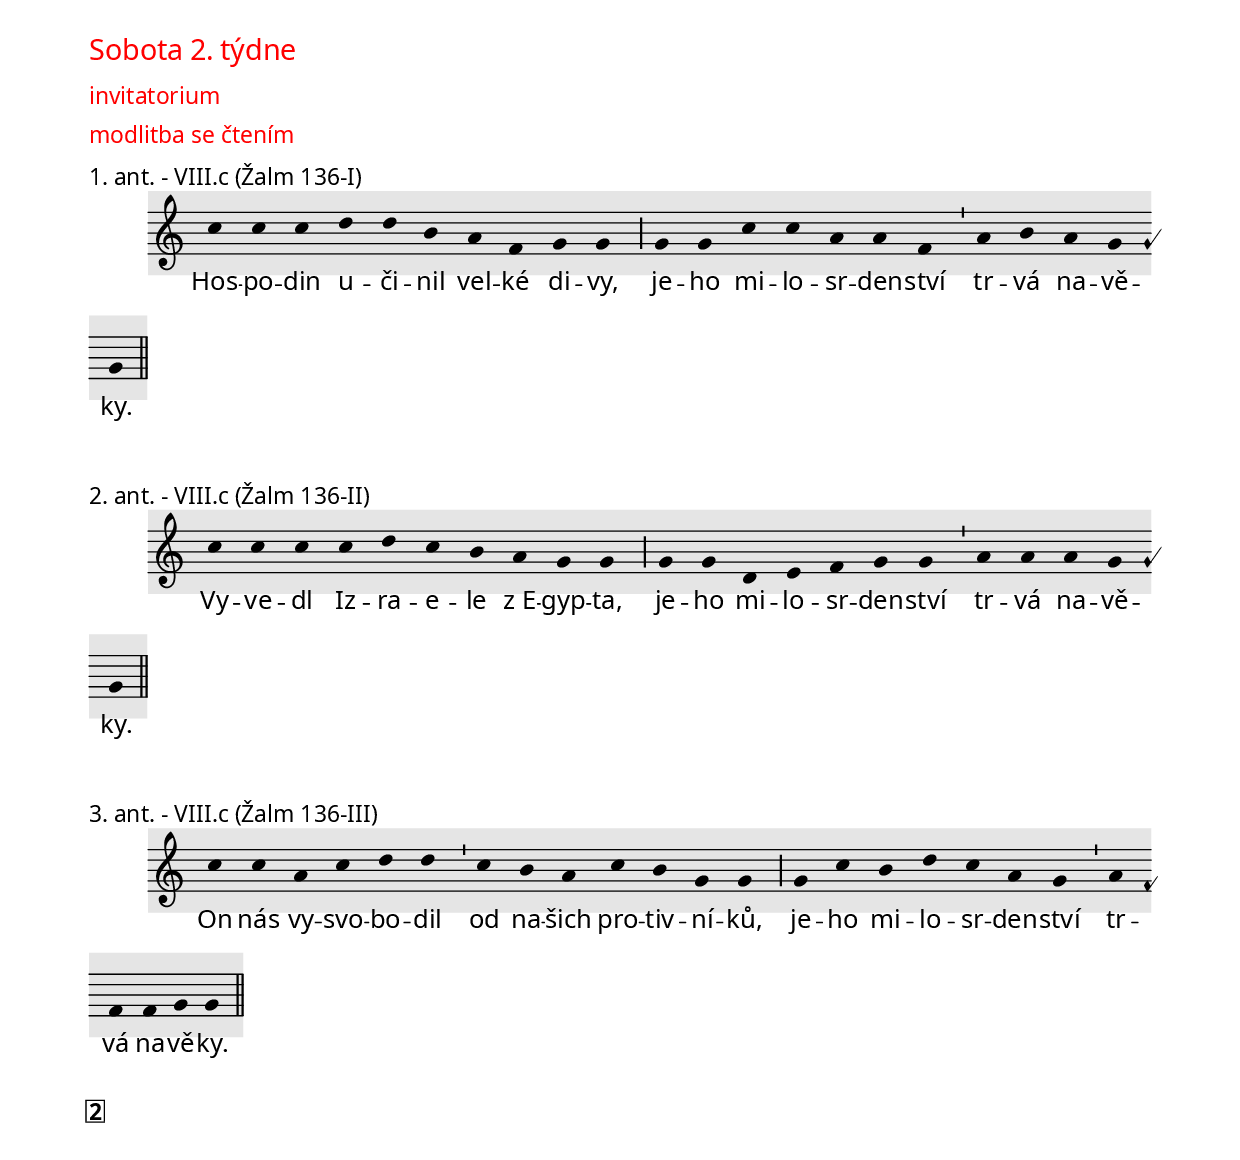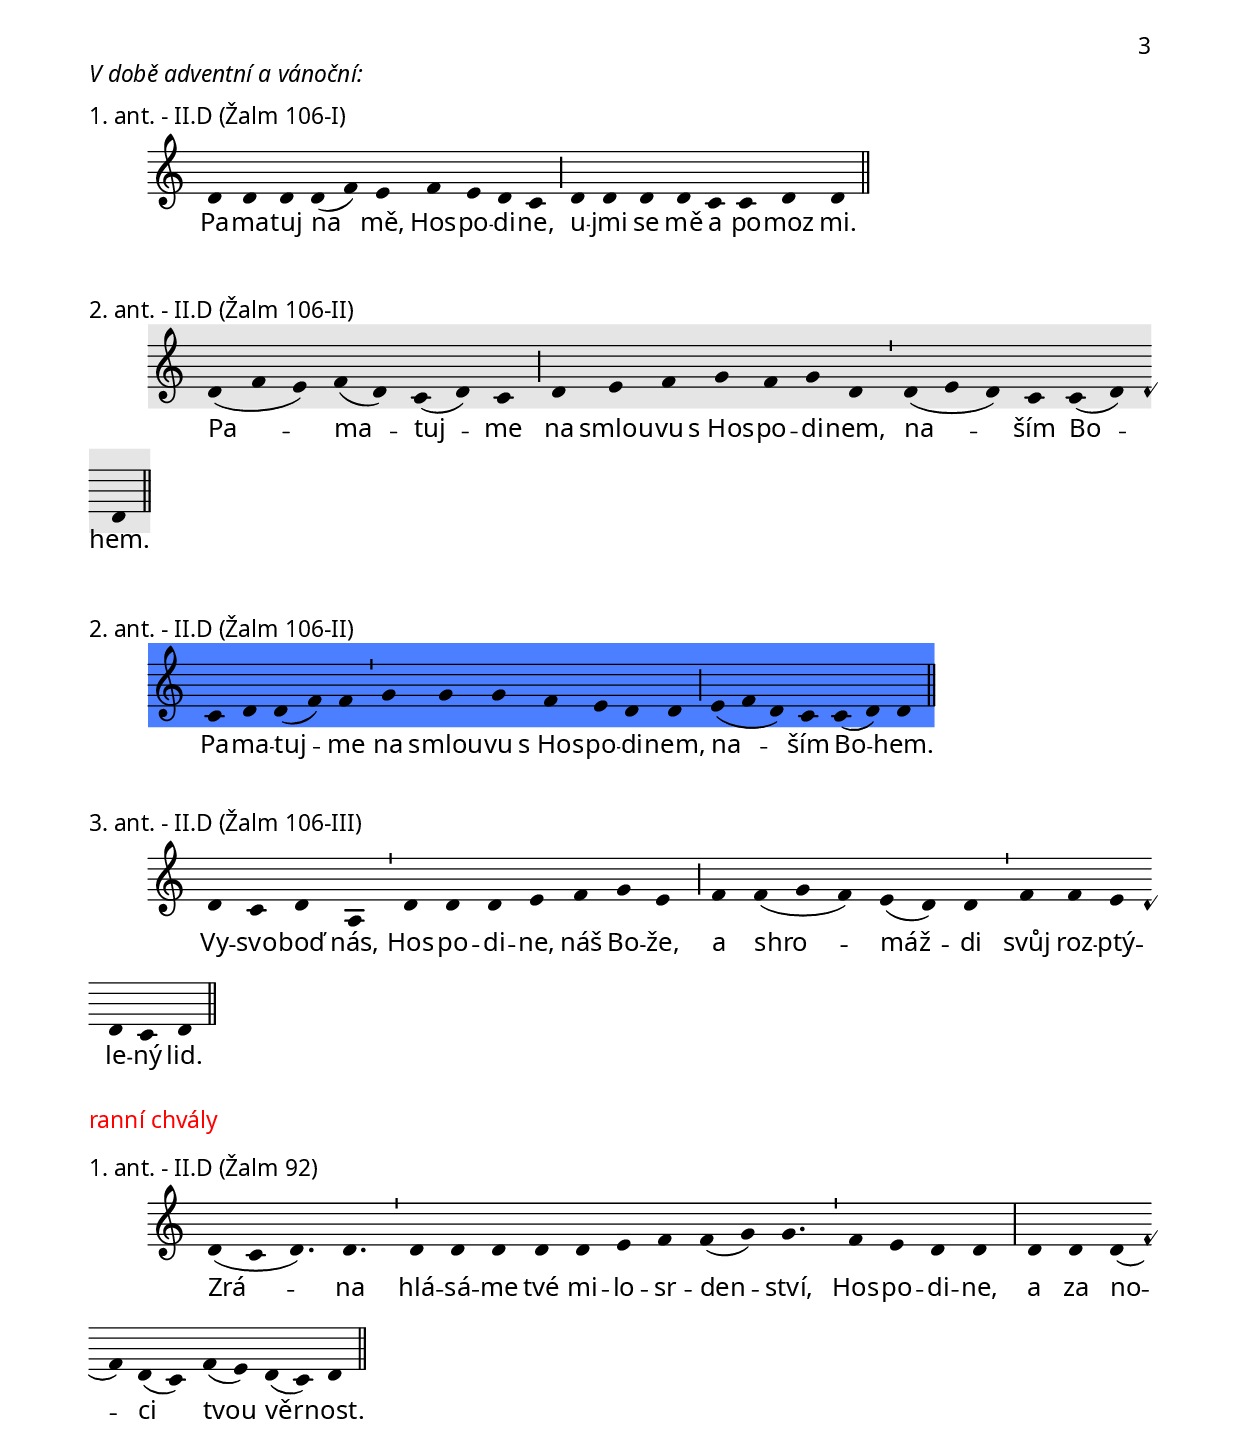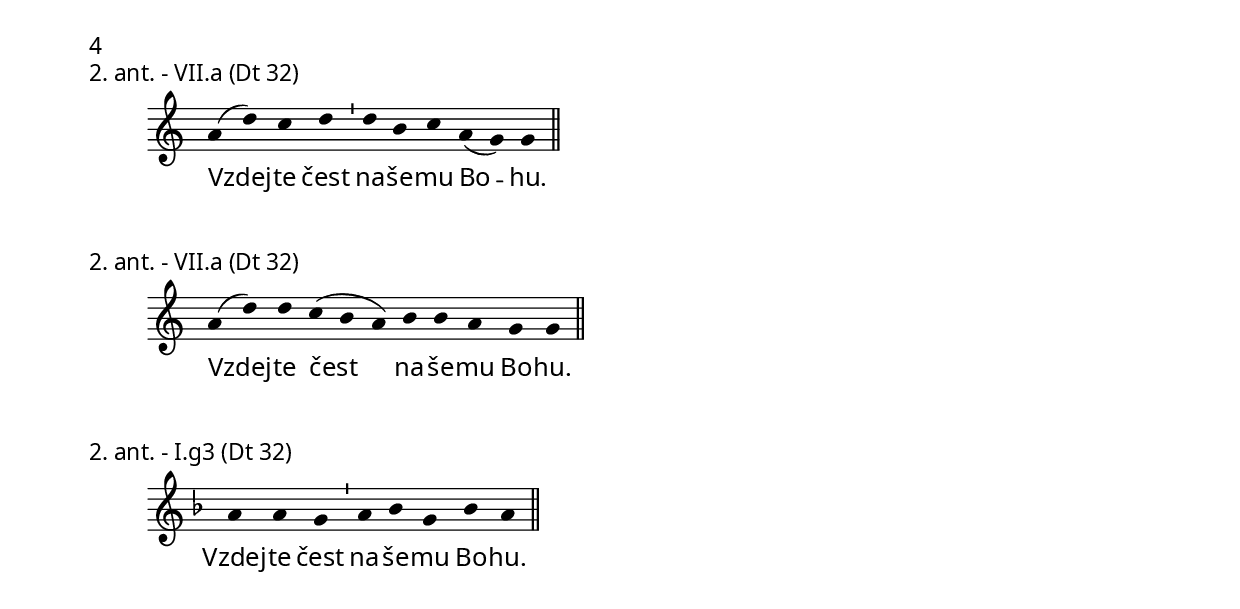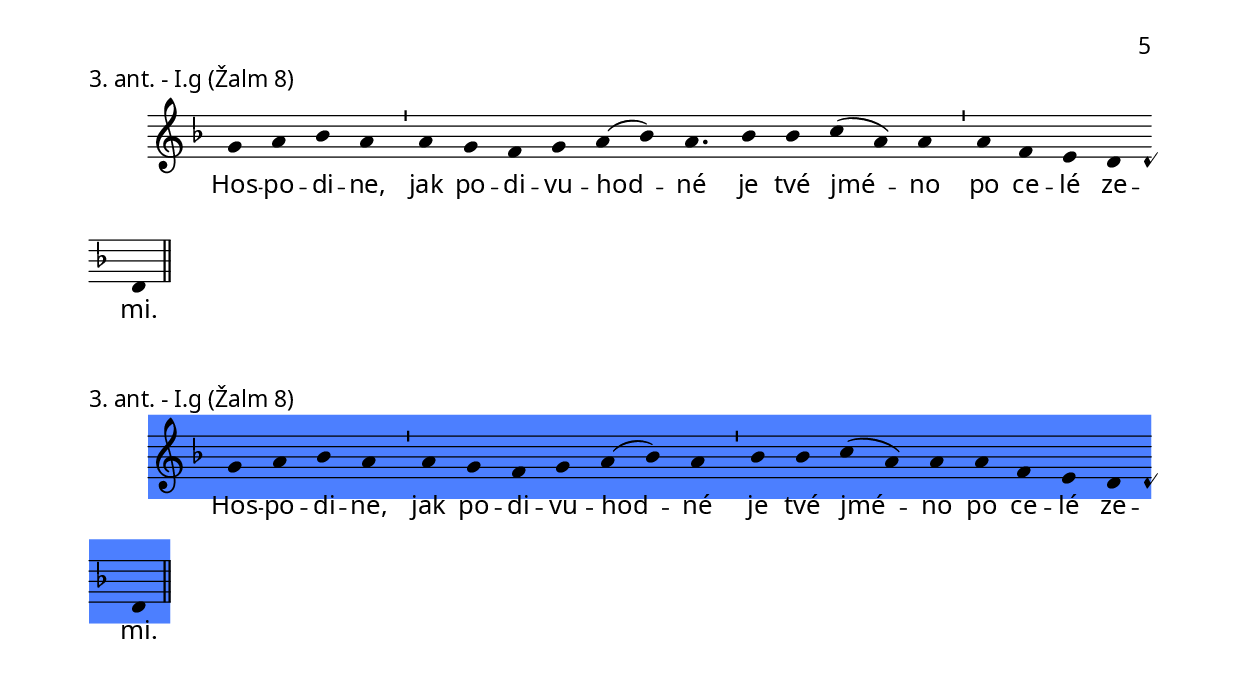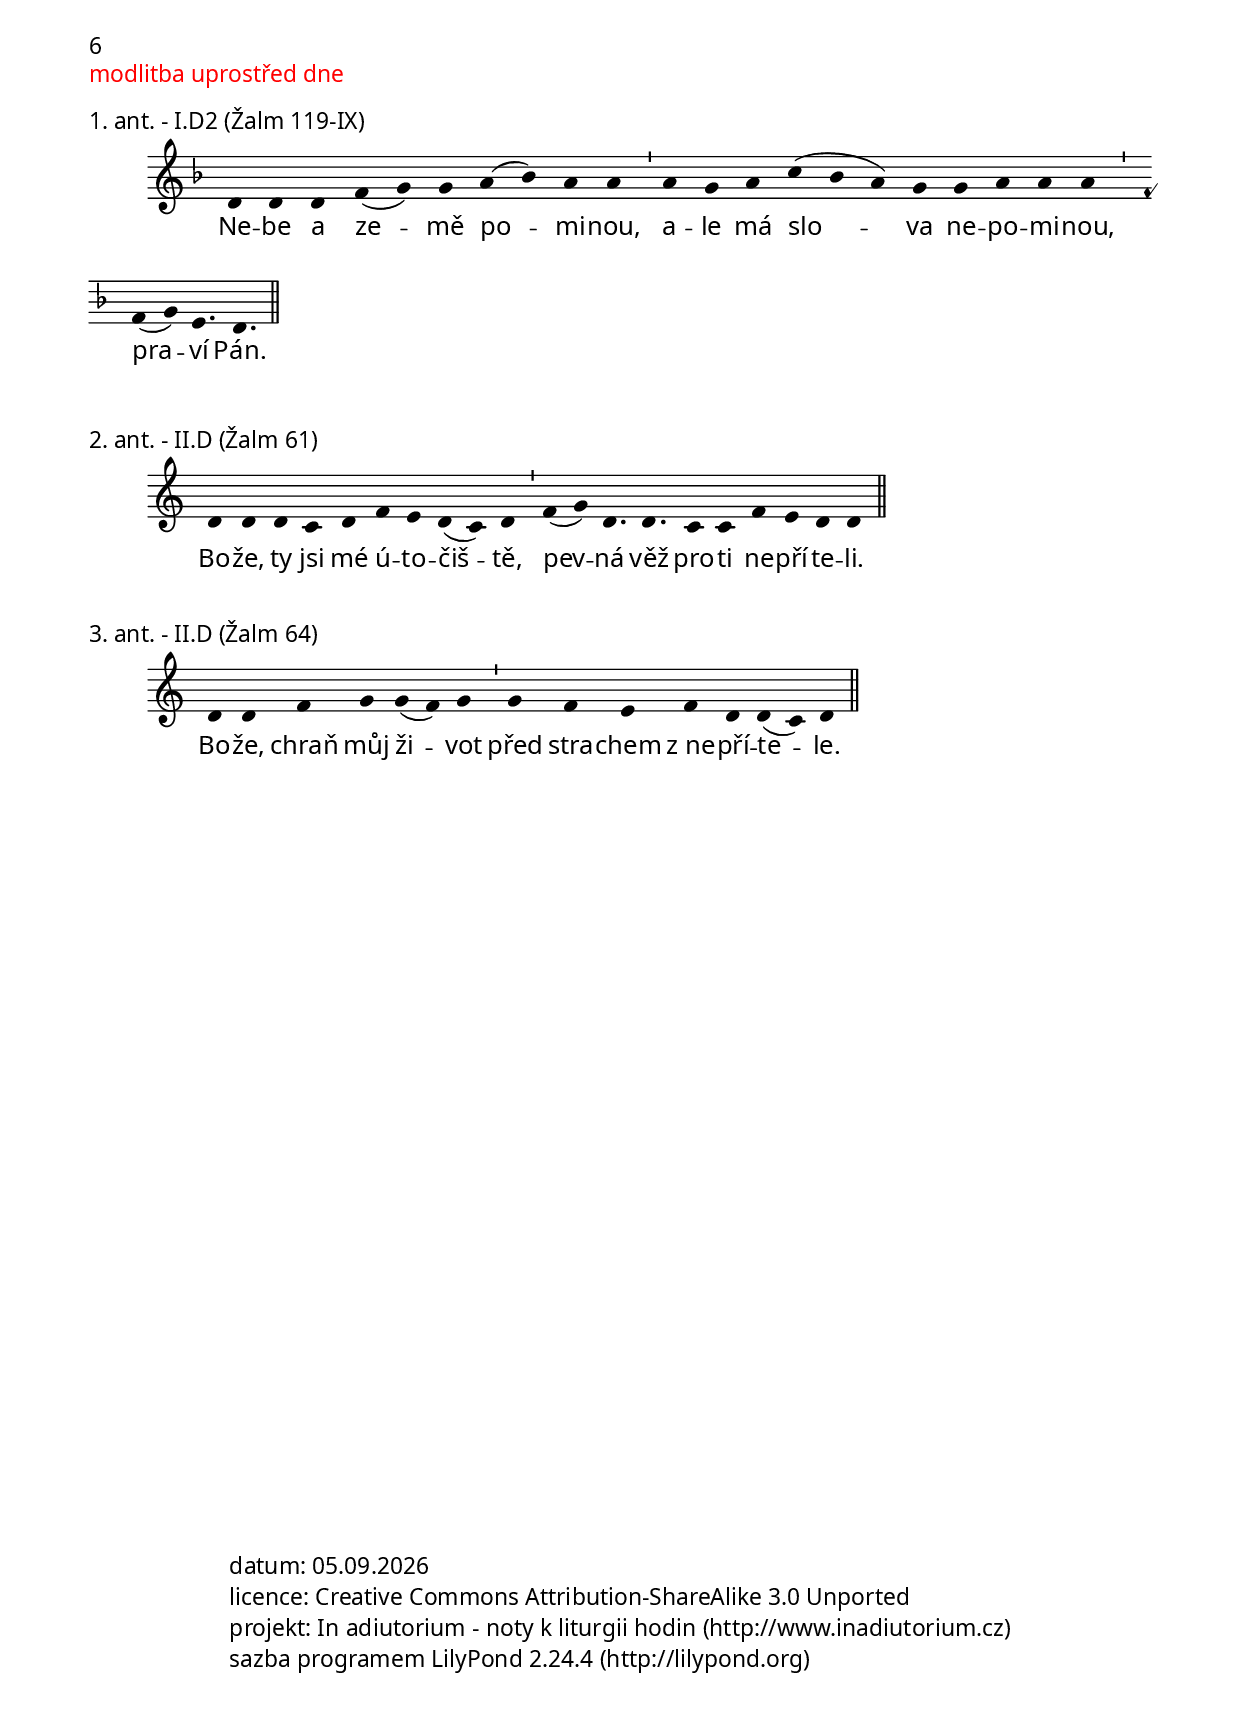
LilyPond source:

\include "../spolecne.ly"

\markup {\nadpisDen {Sobota 2. týdne}}

\markup {\nadpisHodinka {"invitatorium"}}

%\score { \tIIsobotaInvitatorium }

\markup {\nadpisHodinka {"modlitba se čtením"}}

% zalm neni nevhodne zpivat responsorialne;
% pak kantor zpiva prvni polovinu kazdeho verse
% * na druhou polovinu napevu VIII.G
% * nebo treba ||c|| ǵ (g) g
% a chor odpovida druhou polovinou antifony

\score {
  \relative c'' {
    \zvyraznovacSedy
    \choralniRezim
    c4 c c d d b a f g g \barMaior
    g4 g c c a a f \barMin a b a g g \barFinalis
  }
  \addlyrics {
    Hos -- po -- din u -- či -- nil vel -- ké di -- vy,
    je -- ho mi -- lo -- sr -- den -- ství tr -- vá na -- vě -- ky.
  }
  \header {
    quid = "1. ant."
    modus = "VIII"
    differentia = "c"
    psalmus = "Žalm 136-I"
    id = ""
    piece = \markup {\sestavTitulek}
  }
}

\score {
  \relative c'' {
    \zvyraznovacSedy
    \choralniRezim
    c4 c c c d c b a g g \barMaior
    g g d e f g g \barMin a a a g g \barFinalis
  }
  \addlyrics {
    Vy -- ve -- dl Iz -- ra -- e -- le z_E -- gyp -- ta,
    je -- ho mi -- lo -- sr -- den -- ství tr -- vá na -- vě -- ky.
  }
  \header {
    quid = "2. ant."
    modus = "VIII"
    differentia = "c"
    psalmus = "Žalm 136-II"
    id = ""
    piece = \markup {\sestavTitulek}
  }
}

\score {
  \relative c'' {
    \zvyraznovacSedy
    \choralniRezim
    c c a c d d \barMin c b a c b g g \barMaior
    g c b d c a g \barMin a f f g g \barFinalis
  }
  \addlyrics {
    On nás vy -- svo -- bo -- dil od na -- šich pro -- tiv -- ní -- ků,
    je -- ho mi -- lo -- sr -- den -- ství tr -- vá na -- vě -- ky.
  }
  \header {
    quid = "3. ant."
    modus = "VIII"
    differentia = "c"
    psalmus = "Žalm 136-III"
    id = ""
    piece = \markup {\sestavTitulek}
  }
}

\markup\nadpisSkupiny 2

\score {
  \relative c' {
    \zvyraznovacModry
    \choralniRezim
    f4 f g a a a g f g( a) g \barMaior
    g f a g f e d \barMin
    f g g f f \barFinalis
  }
  \addlyrics {
    Hos -- po -- din u -- či -- nil vel -- ké di -- vy,
    je -- ho mi -- lo -- sr -- den -- ství
    tr -- vá na -- vě -- ky.
  }
  \header {
    quid = "1. ant."
    modus = "VI"
    differentia = "F"
    psalmus = "Žalm 136-I"
    id = "mc-b-ant1"
    piece = \markup {\sestavTitulek}
  }
}

\score {
  \relative c'' {
    \zvyraznovacModry
    \choralniRezim
    \key f \major
    a4 g f a a g a a( bes) a a( g f) \barMaior
    g f a g f e d \barMin
    f g g f f \barFinalis
  }
  \addlyrics {
    Vy -- ve -- dl Iz -- ra -- e -- le z_E -- gyp -- ta,_*
    je -- ho mi -- lo -- sr -- den -- ství
    tr -- vá na -- vě -- ky.
  }
  \header {
    quid = "2. ant."
    modus = "VI"
    differentia = "F"
    psalmus = "Žalm 136-II"
    fial = "velikonoce_velikonocnioktav.ly#pa-mc-a2?-aleluja"
    id = "mc-b-ant2"
    piece = \markup {\sestavTitulek}
  }
}

\score {
  \relative c'' {
    \zvyraznovacModry
    \choralniRezim
    a4 a f g a a \barMin
    a bes a g f g g \barMaior
    g f a g f e d \barMin
    f g g f f \barFinalis
  }
  \addlyrics {
    On nás vy -- svo -- bo -- dil
    od na -- šich pro -- tiv -- ní -- ků,
    je -- ho mi -- lo -- sr -- den -- ství
    tr -- vá na -- vě -- ky.
  }
  \header {
    quid = "3. ant."
    modus = "VI"
    differentia = "F"
    psalmus = "Žalm 136-III"
    id = "mc-b-ant3"
    piece = \markup {\sestavTitulek}
  }
}

\pageBreak

\markup\italic{V době adventní a vánoční:}

\score {
  \relative c' {
    \choralniRezim
    d4 d d d( f) e f e d c \barMaior
    d d d d c c d d \barFinalis
  }
  \addlyrics {
    Pa -- ma -- tuj na mě, Hos -- po -- di -- ne,
    u -- jmi se mě a po -- moz mi.
  }
  \header {
    quid = "1. ant."
    modus = "II"
    differentia = "D"
    psalmus = "Žalm 106-I"
    id = ""
    piece = \markup {\sestavTitulek}
  }
}

\score {
  \relative c' {
    \zvyraznovacSedy
    \choralniRezim
    d4( f e) f( d) c( d) c \barMaior
    d e f g f g d \barMin
    d( e d) c c( d) d \barFinalis
  }
  \addlyrics {
    Pa -- ma -- tuj -- me
    na smlou -- vu s_Hos -- po -- di -- nem,
    na -- ším Bo -- hem.
  }
  \header {
    quid = "2. ant."
    modus = "II"
    differentia = "D"
    psalmus = "Žalm 106-II"
    id = ""
    piece = \markup {\sestavTitulek}
  }
}

\score {
  \relative c' {
    \zvyraznovacModry
    \choralniRezim
    c4 d d( f) f \barMin
    g g g f e d d \barMaior
    e( f d) c c( d) d \barFinalis
  }
  \addlyrics {
    Pa -- ma -- tuj -- me
    na smlou -- vu s_Hos -- po -- di -- nem,
    na -- ším Bo -- hem.

    % aleluja v breviari neni
  }
  \header {
    quid = "2. ant."
    modus = "II"
    differentia = "D"
    psalmus = "Žalm 106-II"
    id = "mc-a-ant2"
    piece = \markup {\sestavTitulek}
  }
}

\score {
  \relative c' {
    \choralniRezim
    d4 c d a \barMin d d d e f g e \barMaior
    f f( g f) e( d) d \barMin f f e d c d \barFinalis
  }
  \addlyrics {
    Vy -- svo -- boď nás, Hos -- po -- di -- ne, náš Bo -- že,
    a shro -- máž -- di svůj roz -- ptý -- le -- ný lid.
  }
  \header {
    quid = "3. ant."
    modus = "II"
    differentia = "D"
    psalmus = "Žalm 106-III"
    id = ""
    piece = \markup {\sestavTitulek}
  }
}

\markup {\nadpisHodinka {"ranní chvály"}}

\score {
  \relative c' {
    \choralniRezim
    d4( c d4.) d \barMin d4 d d d d e f f( g) g4. \barMin
    f4 e d d \barMax
    d4 d d( f) d( c) f( e) d( c) d \barFinalis
  }
  \addlyrics {
    Zrá -- na hlá -- sá -- me tvé mi -- lo -- sr -- den -- ství,
    Hos -- po -- di -- ne,
    a za no -- ci tvou věr -- nost.
  }
  \header {
    quid = "1. ant."
    modus = "II"
    differentia = "D"
    psalmus = "Žalm 92"
    id = "rch-ant1"
    piece = \markup {\sestavTitulek}
  }
}

\pageBreak

\score {
  \relative c'' {
    \choralniRezim
    a4( d) c d \barMin d b c a( g) g \barFinalis
  }
  \addlyrics {
    Vzdej -- te čest na -- še -- mu Bo -- hu.
  }
  \header {
    quid = "2. ant."
    modus = "VII"
    differentia = "a"
    psalmus = "Dt 32"
    id = "rch-ant2"
    piece = \markup {\sestavTitulek}
  }
}

\score {
  \relative c'' {
    \choralniRezim
    a4( d) d c( b a) b b a g g \barFinalis
  }
  \addlyrics {
    Vzdej -- te čest na -- še -- mu Bo -- hu.
  }
  \header {
    quid = "2. ant."
    modus = "VII"
    differentia = "a"
    psalmus = "Dt 32"
    id = "rch-ant2"
    piece = \markup {\sestavTitulek}
  }
}

\score {
  \relative c'' {
    \key f \major
    \choralniRezim
    a4 a g \barMin
    a bes g bes a \barFinalis
  }
  \addlyrics {
    Vzdej -- te čest na -- še -- mu Bo -- hu.
  }
  \header {
    quid = "2. ant."
    modus = "I"
    differentia = "g3"
    psalmus = "Dt 32"
    id = "rch-ant2"
    piece = \markup {\sestavTitulek}
  }
}

\pageBreak

\score {
  \relative c'' {
    \choralniRezim
    \key f \major
    g4 a bes a \barMin a g f g a( bes) a4. bes4 bes c( a) a \barMin
    a f e d d \barFinalis
  }
  \addlyrics {
    Hos -- po -- di -- ne, jak po -- di -- vu -- hod -- né
    je tvé jmé -- no po ce -- lé ze -- mi.
  }
  \header {
    quid = "3. ant."
    modus = "I"
    differentia = "g"
    psalmus = "Žalm 8"
    id = "rch-ant3"
    piece = \markup {\sestavTitulek}
  }
}

\score {
  \relative c'' {
    \zvyraznovacModry
    \choralniRezim
    \key f \major
    g4 a bes a \barMin
    a g f g a( bes) a \barMin
    bes bes c( a) a a f e d d \barFinalis
  }
  \addlyrics {
    Hos -- po -- di -- ne,
    jak po -- di -- vu -- hod -- né
    je tvé jmé -- no po ce -- lé ze -- mi.
  }
  \header {
    quid = "3. ant."
    modus = "I"
    differentia = "g"
    psalmus = "Žalm 8"
    placet = "je přijatelný krok na _je_?"
    id = "rch-ant3"
    piece = \markup {\sestavTitulek}
  }
}

\pageBreak

%\score { \tIIsobotaAntBenedictus }

\markup {\nadpisHodinka {"modlitba uprostřed dne"}}

\score {
  \relative c' {
    \choralniRezim
    \key f \major
    d4 d d f( g) g a( bes) a a \barMin
    a g a c( bes a) g g a a a \barMin
    f( g) e4. d \barFinalis
  }
  \addlyrics {
    Ne -- be a ze -- mě po -- mi -- nou, a -- le má slo -- va ne -- po -- mi -- nou,
    pra -- ví Pán.
  }
  \header {
    quid = "1. ant."
    modus = "I"
    differentia = "D2"
    psalmus = "Žalm 119-IX"
    id = "up-ant1"
    piece = \markup {\sestavTitulek}
  }
}

\score {
  \relative c' {
    \choralniRezim
    d4 d d c d f e d( c) d \barMin f( g) d4. d c4 c f e d d \barFinalis
  }
  \addlyrics {
    Bo -- že, ty jsi mé ú -- to -- čiš -- tě,
    pev -- ná věž pro -- ti ne -- pří -- te -- li.
  }
  \header {
    quid = "2. ant."
    modus = "II"
    differentia = "D"
    psalmus = "Žalm 61"
    id = "up-ant2"
    piece = \markup {\sestavTitulek}
  }
}

\score {
  \relative c' {
    \choralniRezim
    d4 d f g g( f) g \barMin g f e f d d( c) d \barFinalis
  }
  \addlyrics {
    Bo -- že, chraň můj ži -- vot před stra -- chem z_ne -- pří -- te -- le.
  }
  \header {
    quid = "3. ant."
    modus = "II"
    differentia = "D"
    psalmus = "Žalm 64"
    id = "up-ant3"
    piece = \markup {\sestavTitulek}
  }
}
